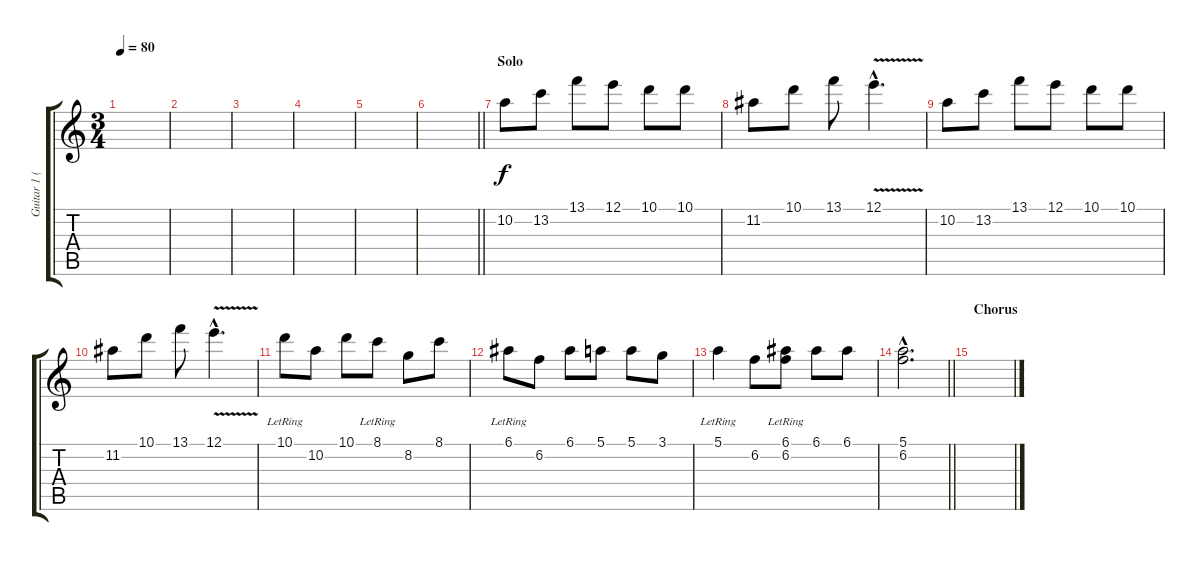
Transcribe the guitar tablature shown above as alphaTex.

\track ("Guitar 1 (Lead)" "Guitar 1 (") {instrument distortionguitar}
\staff {score tabs}
\tuning (E4 B3 G3 D3 A2 E2) {hide}
\ts (3 4)
\tempo 80
\clef g2
\ks c
|
|
|
|
|
\barLineRight lightlight
|
\section ("" "Solo")
10.2.8 13.2.8 13.1.8 12.1.8 10.1.8 10.1.8 |
11.2.8 10.1.8 13.1.8 12.1{v hac}.4{d} |
10.2.8 13.2.8 13.1.8 12.1.8 10.1.8 10.1.8 |
11.2.8 10.1.8 13.1.8 12.1{v hac}.4{d} |
10.1{lr}.8 10.2.8 10.1.8 8.1{lr}.8 8.2.8 8.1.8 |
6.1{lr}.8 6.2.8 6.1.8 5.1.8 5.1.8 3.1.8 |
5.1{lr}.4 6.2.8 (6.1 6.2{lr}).8 6.1.8 6.1.8 |
\barLineRight lightlight
(5.1{hac} 6.2{hac}).2{d} |
\section ("" "Chorus")
